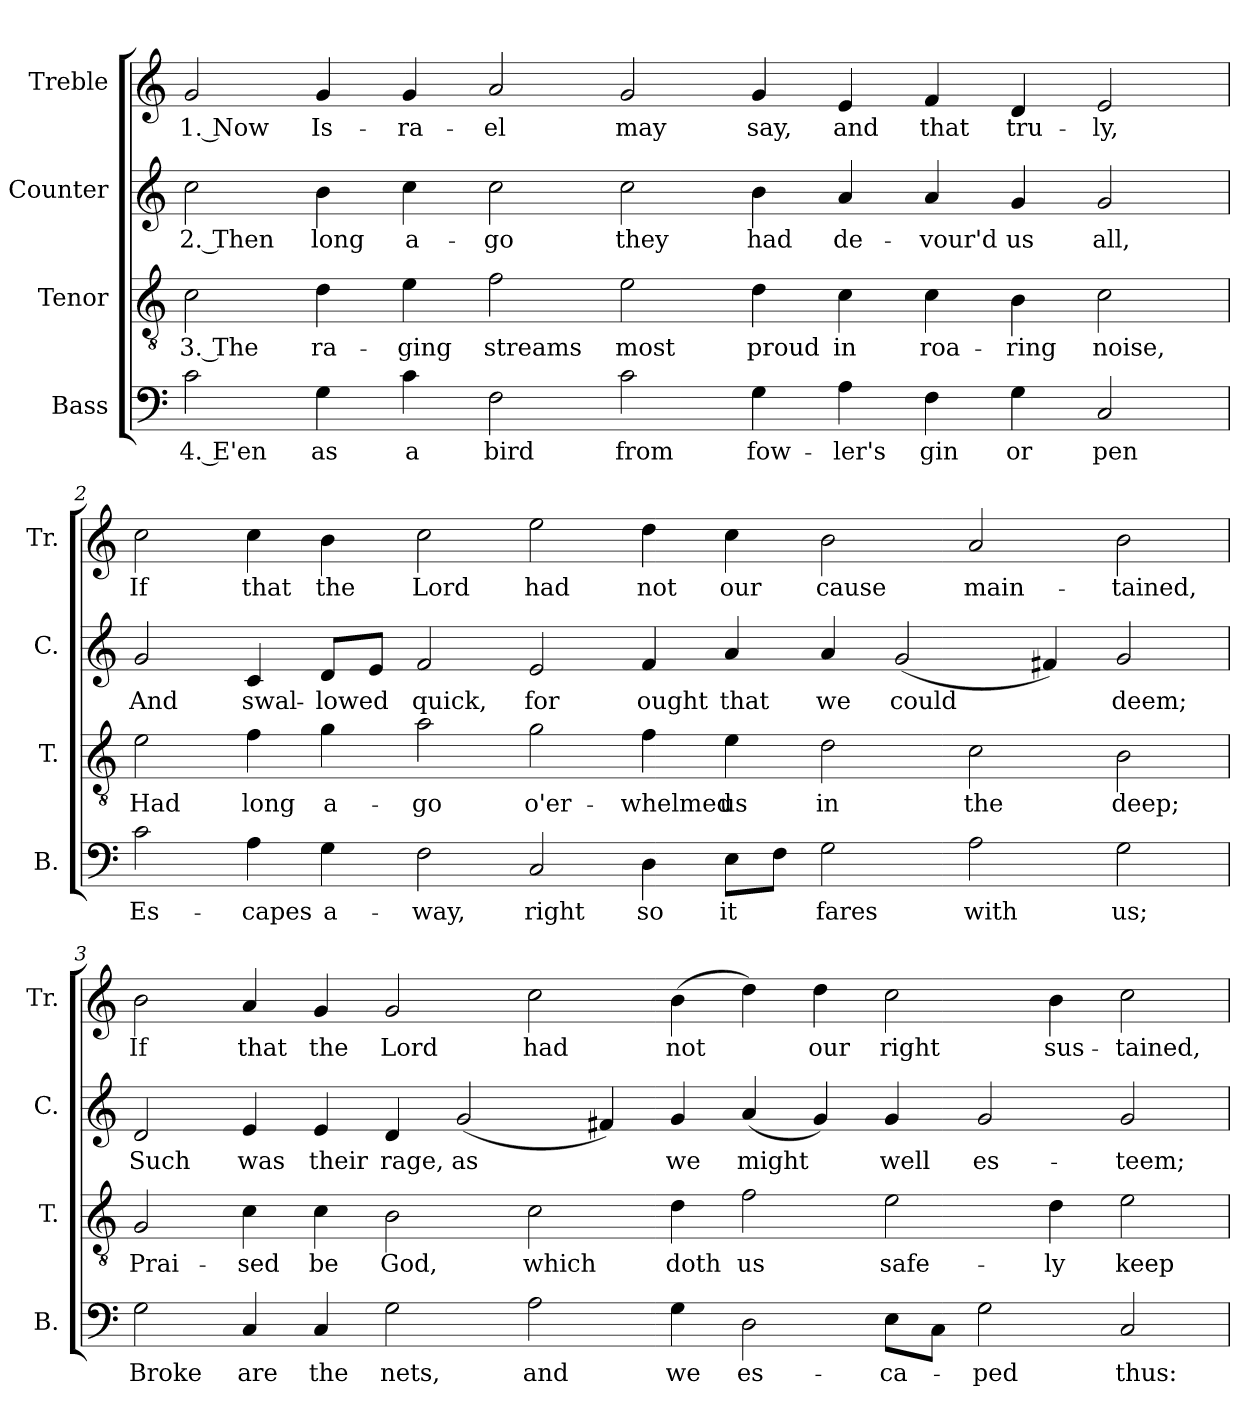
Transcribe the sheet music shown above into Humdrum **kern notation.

**kern	**text	**kern	**text	**kern	**text	**kern	**text
*part4	*part4	*part3	*part3	*part2	*part2	*part1	*part1
*staff4	*staff4	*staff3	*staff3	*staff2	*staff2	*staff1	*staff1
*I"Bass	*	*I"Tenor	*	*I"Counter	*	*I"Treble	*
*I'B.	*	*I'T.	*	*I'C.	*	*I'Tr.	*
*clefF4	*	*clefGv2	*	*clefG2	*	*clefG2	*
*k[]	*	*k[]	*	*k[]	*	*k[]	*
=1	=1	=1	=1	=1	=1	=1	=1
2c\	4. E'en	2c\	3. The	2cc\	2. Then	2g/	1. Now
4G\	as	4d\	ra-	4b\	long	4g/	Is-
4c\	a	4e\	-ging	4cc\	a-	4g/	-ra-
2F\	bird	2f\	streams	2cc\	-go	2a/	-el
2c\	from	2e\	most	2cc\	they	2g/	may
4G\	fow-	4d\	proud	4b\	had	4g/	say,
4A\	-ler's	4c\	in	4a/	de-	4e/	and
4F\	gin	4c\	roa-	4a/	-vour'd	4f/	that
4G\	or	4B\	-ring	4g/	us	4d/	tru-
2C/	pen	2c\	noise,	2g/	all,	2e/	-ly,
=2	=2	=2	=2	=2	=2	=2	=2
2c\	Es-	2e\	Had	2g/	And	2cc\	If
4A\	-capes	4f\	long	4c/	swal-	4cc\	that
4G\	a-	4g\	a-	8d/L	-lowed	4b\	the
.	.	.	.	8e/J	.	.	.
2F\	-way,	2a\	-go	2f/	quick,	2cc\	Lord
2C/	right	2g\	o'er-	2e/	for	2ee\	had
4D\	so	4f\	-whelmed	4f/	ought	4dd\	not
8E\L	it	4e\	us	4a/	that	4cc\	our
8F\J	.	.	.	.	.	.	.
2G\	fares	2d\	in	4a/	we	2b\	cause
.	.	.	.	(2g/	could	.	.
2A\	with	2c\	the	.	.	2a/	main-
.	.	.	.	4f#X/)	.	.	.
2G\	us;	2B\	deep;	2g/	deem;	2b\	-tained,
!!LO:LB:g=z
=3	=3	=3	=3	=3	=3	=3	=3
2G\	Broke	2G/	Prai-	2d/	Such	2b\	If
4C/	are	4c\	-sed	4e/	was	4a/	that
4C/	the	4c\	be	4e/	their	4g/	the
2G\	nets,	2B\	God,	4d/	rage,	2g/	Lord
.	.	.	.	(2g/	as	.	.
2A\	and	2c\	which	.	.	2cc\	had
.	.	.	.	4f#X/)	.	.	.
4G\	we	4d\	doth	4g/	we	(4b\	not
2D\	es-	2f\	us	(4a/	might	4dd\)	.
.	.	.	.	4g/)	.	4dd\	our
8E\L	-ca-	2e\	safe-	4g/	well	2cc\	right
8C\J	.	.	.	.	.	.	.
2G\	-ped	.	.	2g/	es-	.	.
.	.	4d\	-ly	.	.	4b\	sus-
2C/	thus:	2e\	keep	2g/	-teem;	2cc\	-tained,
=	=	=	=	=	=	=	=
*-	*-	*-	*-	*-	*-	*-	*-
